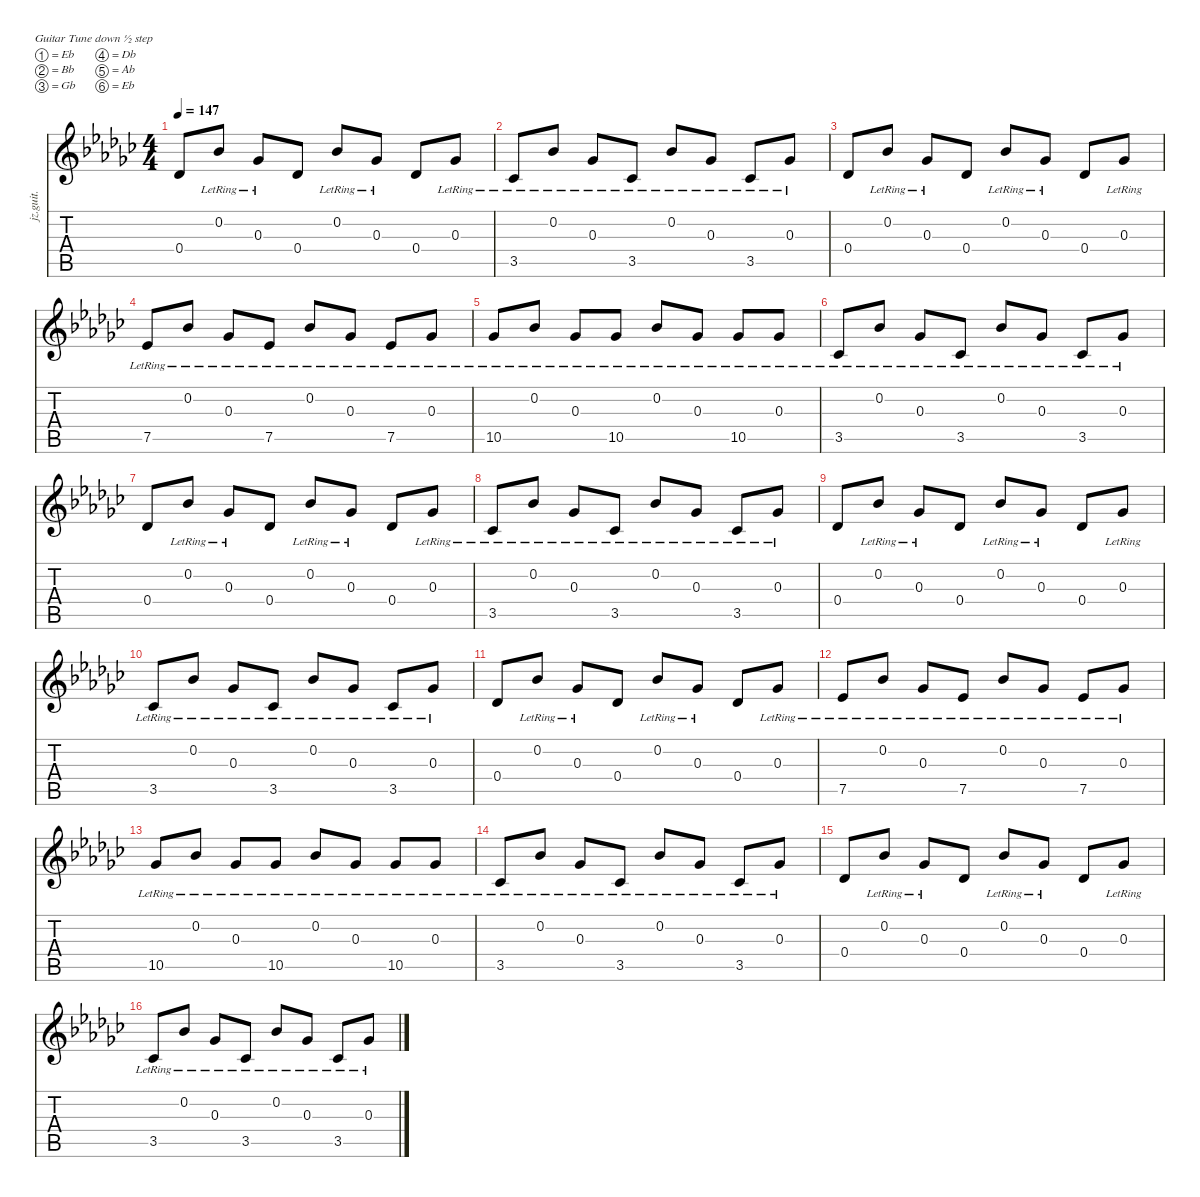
\defaultSystemsLayout 4
\hideDynamics
\bracketExtendMode nobrackets
\otherSystemsTrackNameOrientation horizontal
\track ("Guitar (James)" "jz.guit.") {instrument electricguitarjazz}
\staff {score tabs}
\tuning (Eb4 Bb3 Gb3 Db3 Ab2 Eb2)
\ts (4 4)
\tempo 147
\clef g2
\ks ebminor
0.4{acc b}.8{dy f beam Up} 0.2{lr acc b}.8{beam Up} 0.3{lr acc b}.8{beam Up} 0.4{acc b}.8{beam Up} 0.2{lr acc b}.8{beam Up} 0.3{lr acc b}.8{beam Up} 0.4{acc b}.8{beam Up} 0.3{lr acc b}.8{beam Up} |
3.5{lr acc b}.8{beam Up} 0.2{lr acc b}.8{beam Up} 0.3{lr acc b}.8{beam Up} 3.5{lr acc b}.8{beam Up} 0.2{lr acc b}.8{beam Up} 0.3{lr acc b}.8{beam Up} 3.5{lr acc b}.8{beam Up} 0.3{lr acc b}.8{beam Up} |
0.4{acc b}.8{beam Up} 0.2{lr acc b}.8{beam Up} 0.3{lr acc b}.8{beam Up} 0.4{acc b}.8{beam Up} 0.2{lr acc b}.8{beam Up} 0.3{lr acc b}.8{beam Up} 0.4{acc b}.8{beam Up} 0.3{lr acc b}.8{beam Up} |
7.5{lr acc b}.8{beam Up} 0.2{lr acc b}.8{beam Up} 0.3{lr acc b}.8{beam Up} 7.5{lr acc b}.8{beam Up} 0.2{lr acc b}.8{beam Up} 0.3{lr acc b}.8{beam Up} 7.5{lr acc b}.8{beam Up} 0.3{lr acc b}.8{beam Up} |
10.5{lr acc b}.8{beam Up} 0.2{lr acc b}.8{beam Up} 0.3{lr acc b}.8{beam Up} 10.5{lr acc b}.8{beam Up} 0.2{lr acc b}.8{beam Up} 0.3{lr acc b}.8{beam Up} 10.5{lr acc b}.8{beam Up} 0.3{lr acc b}.8{beam Up} |
3.5{lr acc b}.8{beam Up} 0.2{lr acc b}.8{beam Up} 0.3{lr acc b}.8{beam Up} 3.5{lr acc b}.8{beam Up} 0.2{lr acc b}.8{beam Up} 0.3{lr acc b}.8{beam Up} 3.5{lr acc b}.8{beam Up} 0.3{lr acc b}.8{beam Up} |
0.4{acc b}.8{beam Up} 0.2{lr acc b}.8{beam Up} 0.3{lr acc b}.8{beam Up} 0.4{acc b}.8{beam Up} 0.2{lr acc b}.8{beam Up} 0.3{lr acc b}.8{beam Up} 0.4{acc b}.8{beam Up} 0.3{lr acc b}.8{beam Up} |
3.5{lr acc b}.8{beam Up} 0.2{lr acc b}.8{beam Up} 0.3{lr acc b}.8{beam Up} 3.5{lr acc b}.8{beam Up} 0.2{lr acc b}.8{beam Up} 0.3{lr acc b}.8{beam Up} 3.5{lr acc b}.8{beam Up} 0.3{lr acc b}.8{beam Up} |
0.4{acc b}.8{beam Up} 0.2{lr acc b}.8{beam Up} 0.3{lr acc b}.8{beam Up} 0.4{acc b}.8{beam Up} 0.2{lr acc b}.8{beam Up} 0.3{lr acc b}.8{beam Up} 0.4{acc b}.8{beam Up} 0.3{lr acc b}.8{beam Up} |
3.5{lr acc b}.8{beam Up} 0.2{lr acc b}.8{beam Up} 0.3{lr acc b}.8{beam Up} 3.5{lr acc b}.8{beam Up} 0.2{lr acc b}.8{beam Up} 0.3{lr acc b}.8{beam Up} 3.5{lr acc b}.8{beam Up} 0.3{lr acc b}.8{beam Up} |
0.4{acc b}.8{beam Up} 0.2{lr acc b}.8{beam Up} 0.3{lr acc b}.8{beam Up} 0.4{acc b}.8{beam Up} 0.2{lr acc b}.8{beam Up} 0.3{lr acc b}.8{beam Up} 0.4{acc b}.8{beam Up} 0.3{lr acc b}.8{beam Up} |
7.5{lr acc b}.8{beam Up} 0.2{lr acc b}.8{beam Up} 0.3{lr acc b}.8{beam Up} 7.5{lr acc b}.8{beam Up} 0.2{lr acc b}.8{beam Up} 0.3{lr acc b}.8{beam Up} 7.5{lr acc b}.8{beam Up} 0.3{lr acc b}.8{beam Up} |
10.5{lr acc b}.8{beam Up} 0.2{lr acc b}.8{beam Up} 0.3{lr acc b}.8{beam Up} 10.5{lr acc b}.8{beam Up} 0.2{lr acc b}.8{beam Up} 0.3{lr acc b}.8{beam Up} 10.5{lr acc b}.8{beam Up} 0.3{lr acc b}.8{beam Up} |
3.5{lr acc b}.8{beam Up} 0.2{lr acc b}.8{beam Up} 0.3{lr acc b}.8{beam Up} 3.5{lr acc b}.8{beam Up} 0.2{lr acc b}.8{beam Up} 0.3{lr acc b}.8{beam Up} 3.5{lr acc b}.8{beam Up} 0.3{lr acc b}.8{beam Up} |
0.4{acc b}.8{beam Up} 0.2{lr acc b}.8{beam Up} 0.3{lr acc b}.8{beam Up} 0.4{acc b}.8{beam Up} 0.2{lr acc b}.8{beam Up} 0.3{lr acc b}.8{beam Up} 0.4{acc b}.8{beam Up} 0.3{lr acc b}.8{beam Up} |
3.5{lr acc b}.8{beam Up} 0.2{lr acc b}.8{beam Up} 0.3{lr acc b}.8{beam Up} 3.5{lr acc b}.8{beam Up} 0.2{lr acc b}.8{beam Up} 0.3{lr acc b}.8{beam Up} 3.5{lr acc b}.8{beam Up} 0.3{lr acc b}.8{beam Up}
